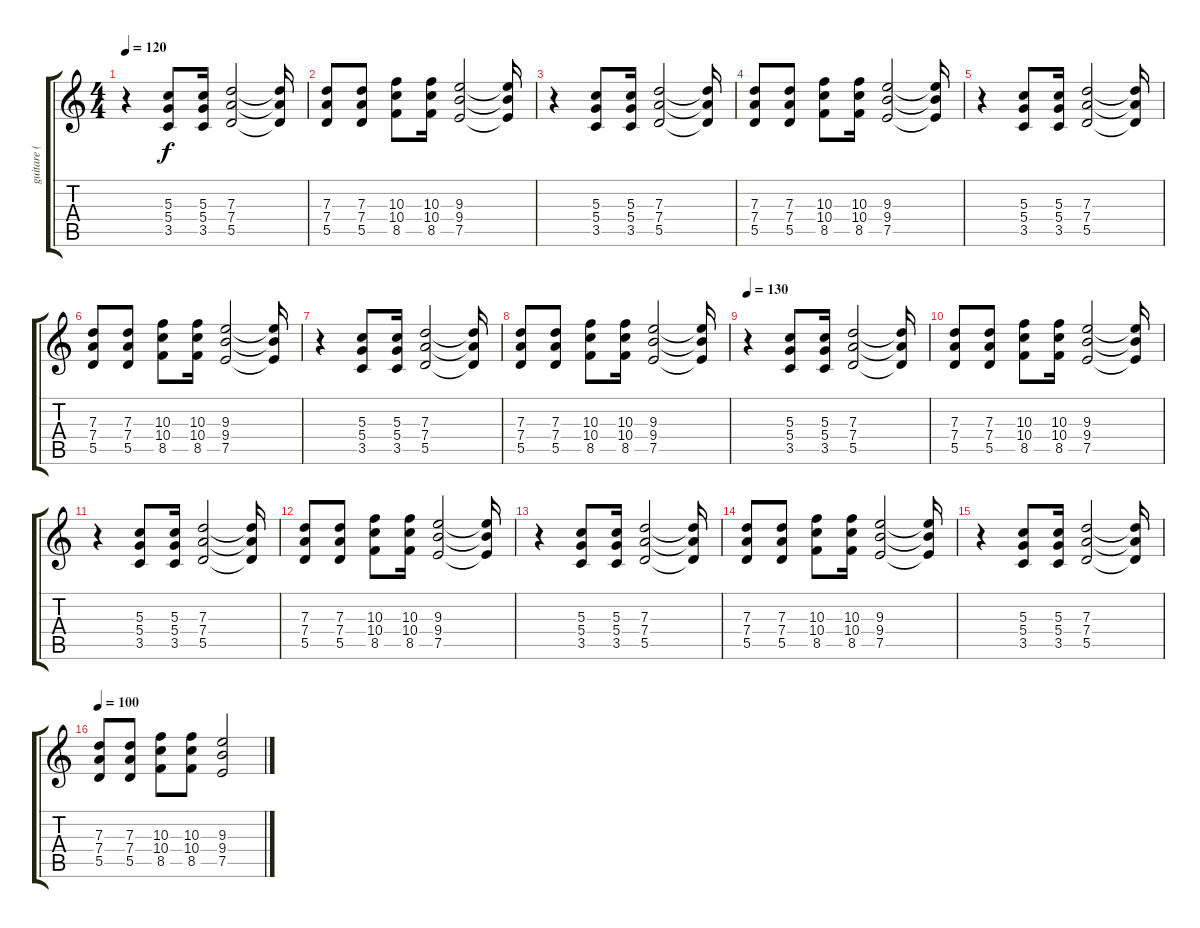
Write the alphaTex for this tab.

\track ("guitare ( Lyle Preslar ) " "guitare ( ") {instrument distortionguitar}
\staff {score tabs}
\tuning (E4 B3 G3 D3 A2 E2) {hide}
\ts (4 4)
\tempo 120
\clef g2
\ks c
r.4{dy f} (5.3 5.4 3.5).8 (5.3 5.4 3.5).16 (7.3 7.4 5.5).2 (7.3{t} 7.4{t} 5.5{t}).16 |
(7.3 7.4 5.5).8 (7.3 7.4 5.5).8 (10.3 10.4 8.5).8 (10.3 10.4 8.5).16 (9.3 9.4 7.5).2 (9.3{t} 9.4{t} 7.5{t}).16 |
r.4 (5.3 5.4 3.5).8 (5.3 5.4 3.5).16 (7.3 7.4 5.5).2 (7.3{t} 7.4{t} 5.5{t}).16 |
(7.3 7.4 5.5).8 (7.3 7.4 5.5).8 (10.3 10.4 8.5).8 (10.3 10.4 8.5).16 (9.3 9.4 7.5).2 (9.3{t} 9.4{t} 7.5{t}).16 |
r.4 (5.3 5.4 3.5).8 (5.3 5.4 3.5).16 (7.3 7.4 5.5).2 (7.3{t} 7.4{t} 5.5{t}).16 |
(7.3 7.4 5.5).8 (7.3 7.4 5.5).8 (10.3 10.4 8.5).8 (10.3 10.4 8.5).16 (9.3 9.4 7.5).2 (9.3{t} 9.4{t} 7.5{t}).16 |
r.4 (5.3 5.4 3.5).8 (5.3 5.4 3.5).16 (7.3 7.4 5.5).2 (7.3{t} 7.4{t} 5.5{t}).16 |
(7.3 7.4 5.5).8 (7.3 7.4 5.5).8 (10.3 10.4 8.5).8 (10.3 10.4 8.5).16 (9.3 9.4 7.5).2 (9.3{t} 9.4{t} 7.5{t}).16 |
\tempo 130
r.4 (5.3 5.4 3.5).8 (5.3 5.4 3.5).16 (7.3 7.4 5.5).2 (7.3{t} 7.4{t} 5.5{t}).16 |
(7.3 7.4 5.5).8 (7.3 7.4 5.5).8 (10.3 10.4 8.5).8 (10.3 10.4 8.5).16 (9.3 9.4 7.5).2 (9.3{t} 9.4{t} 7.5{t}).16 |
r.4 (5.3 5.4 3.5).8 (5.3 5.4 3.5).16 (7.3 7.4 5.5).2 (7.3{t} 7.4{t} 5.5{t}).16 |
(7.3 7.4 5.5).8 (7.3 7.4 5.5).8 (10.3 10.4 8.5).8 (10.3 10.4 8.5).16 (9.3 9.4 7.5).2 (9.3{t} 9.4{t} 7.5{t}).16 |
r.4 (5.3 5.4 3.5).8 (5.3 5.4 3.5).16 (7.3 7.4 5.5).2 (7.3{t} 7.4{t} 5.5{t}).16 |
(7.3 7.4 5.5).8 (7.3 7.4 5.5).8 (10.3 10.4 8.5).8 (10.3 10.4 8.5).16 (9.3 9.4 7.5).2 (9.3{t} 9.4{t} 7.5{t}).16 |
r.4 (5.3 5.4 3.5).8 (5.3 5.4 3.5).16 (7.3 7.4 5.5).2 (7.3{t} 7.4{t} 5.5{t}).16 |
\tempo 100
(7.3 7.4 5.5).8 (7.3 7.4 5.5).8 (10.3 10.4 8.5).8 (10.3 10.4 8.5).8 (9.3 9.4 7.5).2
